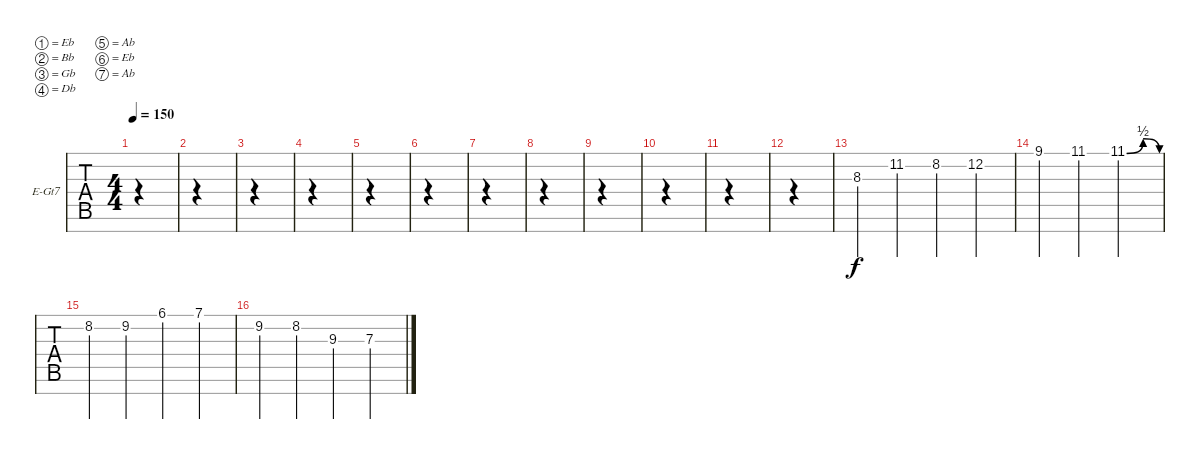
\defaultSystemsLayout 4
\bracketExtendMode groupsimilarinstruments
\firstSystemTrackNameOrientation horizontal
\otherSystemsTrackNameOrientation horizontal
\track ("Center Guitar" "E-Gt7") {instrument distortionguitar}
\staff {tabs}
\tuning (Eb4 Bb3 Gb3 Db3 Ab2 Eb2 Ab1)
\ts (4 4)
\tempo 150
\clef g2
\ks c
|
|
|
|
|
|
|
|
|
|
|
|
8.3.4 11.2.4 8.2.4 12.2.4 |
9.1.4 11.1.4 11.1{be (bendrelease 0 0 9.6 2 20.4 2 30 0)}.2 |
8.2.4 9.2.4 6.1.4 7.1.4 |
9.2.4 8.2.4 9.3.4 7.3{sl}.4
